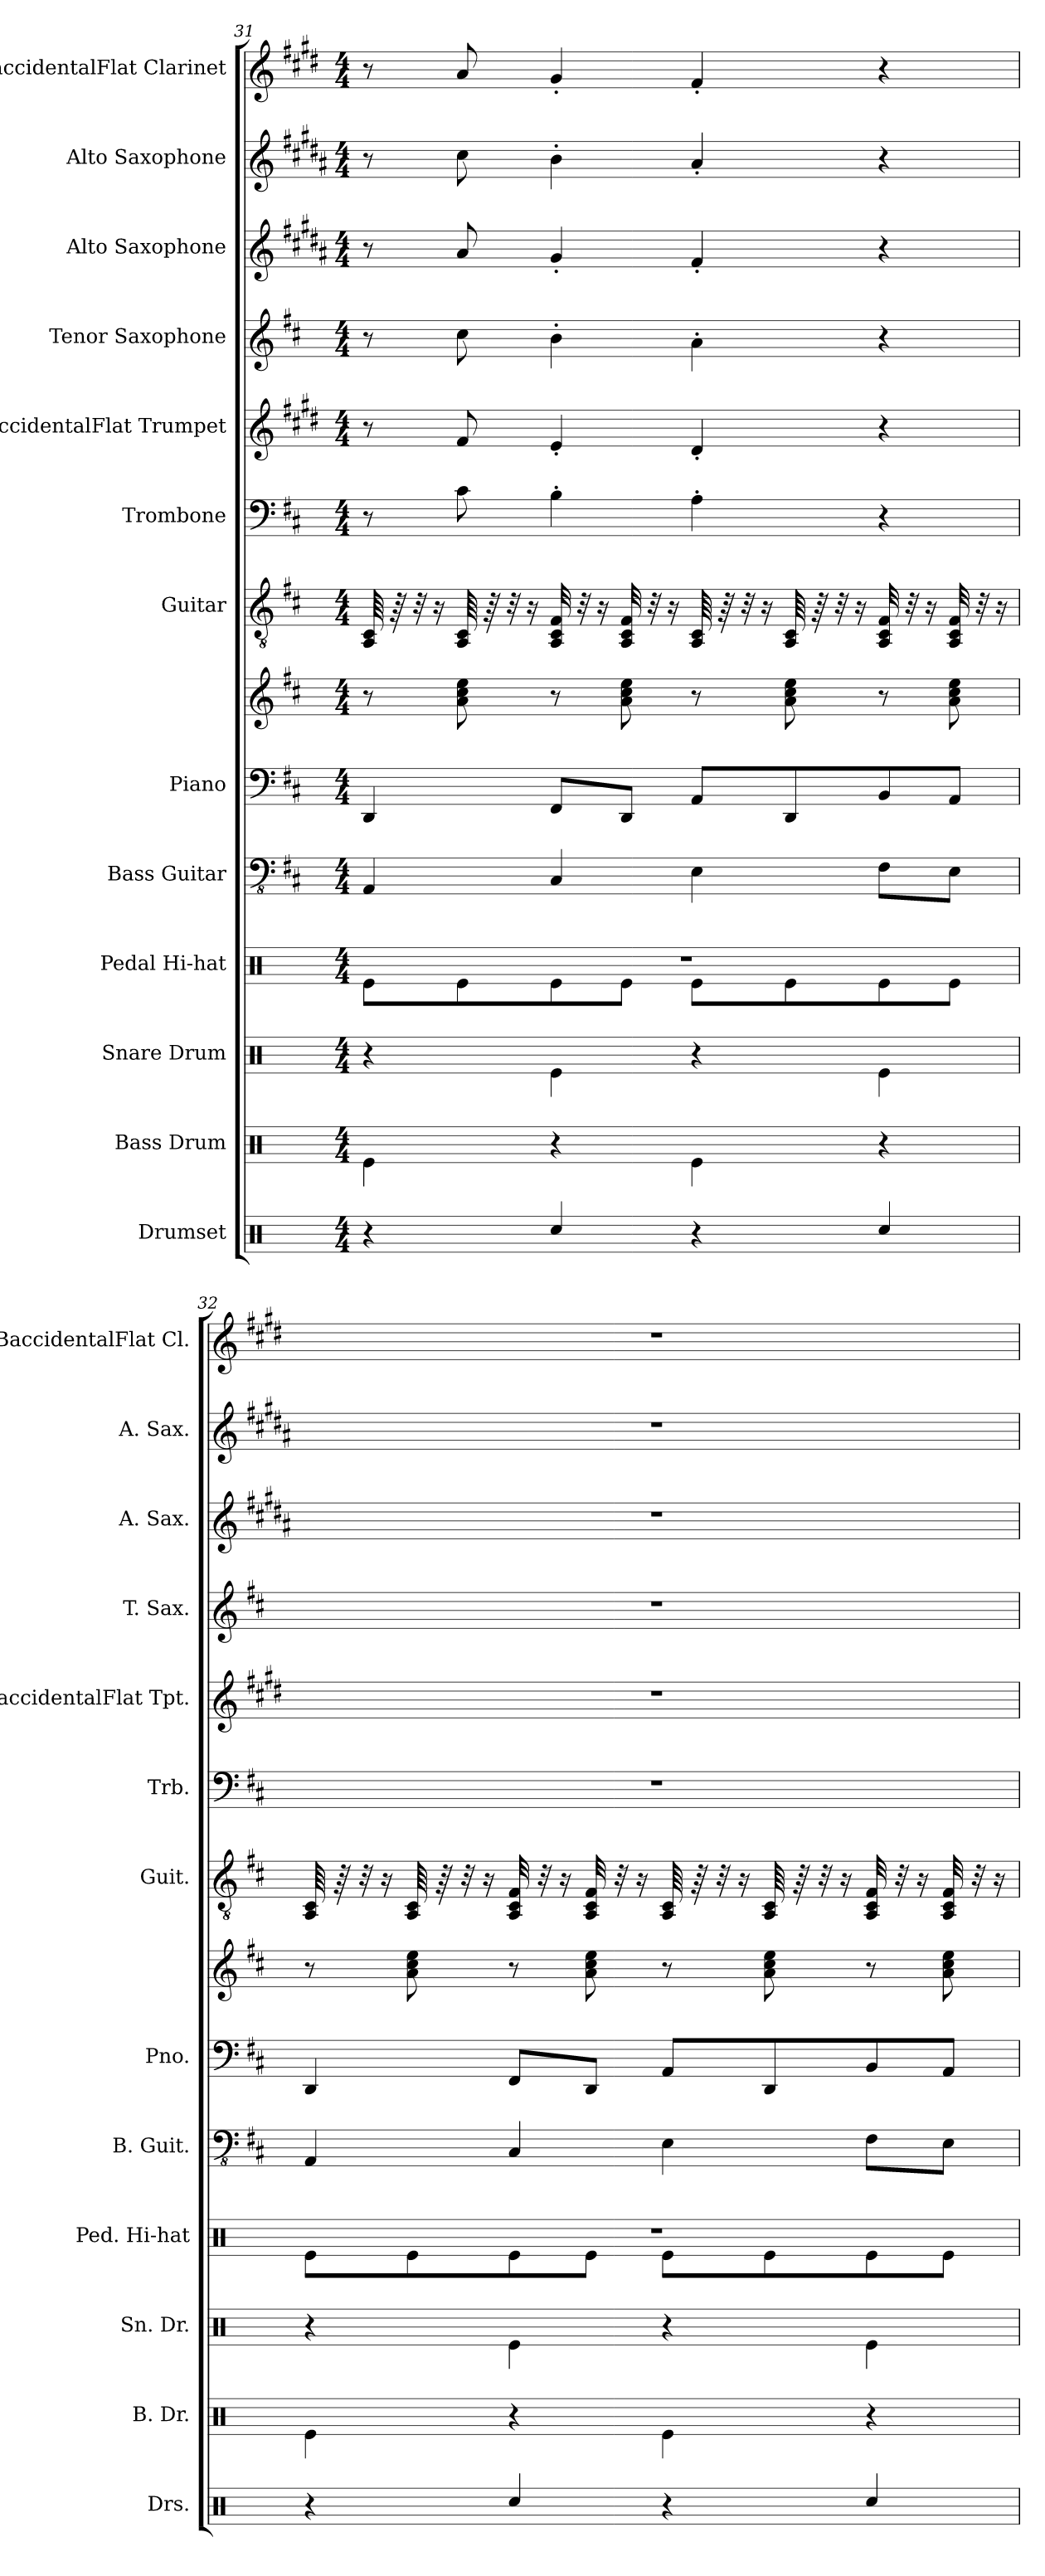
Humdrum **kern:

**kern	**kern	**kern	**kern	**kern	**kern	**kern	**kern	**kern	**kern	**kern	**kern	**kern	**kern
*part13	*part12	*part11	*part10	*part9	*part8	*part8	*part7	*part6	*part5	*part4	*part3	*part2	*part1
*staff14	*staff13	*staff12	*staff11	*staff10	*staff9	*staff8	*staff7	*staff6	*staff5	*staff4	*staff3	*staff2	*staff1
*I"Drumset	*I"Bass Drum	*I"Snare Drum	*I"Pedal Hi-hat	*I"Bass Guitar	*I"Piano	*	*I"Guitar	*I"Trombone	*I"BaccidentalFlat Trumpet	*I"Tenor Saxophone	*I"Alto Saxophone	*I"Alto Saxophone	*I"BaccidentalFlat Clarinet
*I'Drs.	*I'B. Dr.	*I'Sn. Dr.	*I'Ped. Hi-hat	*I'B. Guit.	*I'Pno.	*	*I'Guit.	*I'Trb.	*I'BaccidentalFlat Tpt.	*I'T. Sax.	*I'A. Sax.	*I'A. Sax.	*I'BaccidentalFlat Cl.
!!LO:PB:g=z
*clefX	*clefX	*clefX	*clefX	*clefFv4	*clefF4	*clefG2	*clefGv2	*clefF4	*clefG2	*clefG2	*clefG2	*clefG2	*clefG2
*	*	*	*	*	*	*	*	*	*ITrd1c2	*ITrd8c14	*ITrd5c9	*ITrd5c9	*ITrd1c2
*k[]	*k[]	*k[]	*k[]	*k[f#c#]	*k[f#c#]	*k[f#c#]	*k[f#c#]	*k[f#c#]	*k[f#c#]	*k[f#c#]	*k[f#c#]	*k[f#c#]	*k[f#c#]
*M4/4	*M4/4	*M4/4	*M4/4	*M4/4	*M4/4	*M4/4	*M4/4	*M4/4	*M4/4	*M4/4	*M4/4	*M4/4	*M4/4
=31	=31	=31	=31	=31	=31	=31	=31	=31	=31	=31	=31	=31	=31
*	*	*	*^	*	*	*	*	*	*	*	*	*	*
4r	4Re\	4r	1r	8Re\L	4AAA/	4DD/	8r	64AA/ 64C#/	8r	8r	8r	8r	8r	8r
.	.	.	.	.	.	.	.	64r	.	.	.	.	.	.
.	.	.	.	.	.	.	.	32r	.	.	.	.	.	.
.	.	.	.	.	.	.	.	16r	.	.	.	.	.	.
.	.	.	.	8Re\	.	.	8a\ 8cc#\ 8ee\	64AA/ 64C#/	8c#\	8e/	8c#\	8c#/	8e\	8g/
.	.	.	.	.	.	.	.	64r	.	.	.	.	.	.
.	.	.	.	.	.	.	.	32r	.	.	.	.	.	.
.	.	.	.	.	.	.	.	16r	.	.	.	.	.	.
4Rcc/	4r	4Re\	.	8Re\	4CC#/	8FF#/L	8r	32AA/ 32C#/ 32F#/	4B'\	4d'/	4B'\	4B'/	4d'\	4f#'/
.	.	.	.	.	.	.	.	32r	.	.	.	.	.	.
.	.	.	.	.	.	.	.	16r	.	.	.	.	.	.
.	.	.	.	8Re\J	.	8DD/J	8a\ 8cc#\ 8ee\	32AA/ 32C#/ 32F#/	.	.	.	.	.	.
.	.	.	.	.	.	.	.	32r	.	.	.	.	.	.
.	.	.	.	.	.	.	.	16r	.	.	.	.	.	.
4r	4Re\	4r	.	8Re\L	4EE\	8AA/L	8r	64AA/ 64C#/	4A'\	4c#'/	4A'\	4A'/	4c#'/	4e'/
.	.	.	.	.	.	.	.	64r	.	.	.	.	.	.
.	.	.	.	.	.	.	.	32r	.	.	.	.	.	.
.	.	.	.	.	.	.	.	16r	.	.	.	.	.	.
.	.	.	.	8Re\	.	8DD/	8a\ 8cc#\ 8ee\	64AA/ 64C#/	.	.	.	.	.	.
.	.	.	.	.	.	.	.	64r	.	.	.	.	.	.
.	.	.	.	.	.	.	.	32r	.	.	.	.	.	.
.	.	.	.	.	.	.	.	16r	.	.	.	.	.	.
4Rcc/	4r	4Re\	.	8Re\	8FF#\L	8BB/	8r	32AA/ 32C#/ 32F#/	4r	4r	4r	4r	4r	4r
.	.	.	.	.	.	.	.	32r	.	.	.	.	.	.
.	.	.	.	.	.	.	.	16r	.	.	.	.	.	.
.	.	.	.	8Re\J	8EE\J	8AA/J	8a\ 8cc#\ 8ee\	32AA/ 32C#/ 32F#/	.	.	.	.	.	.
.	.	.	.	.	.	.	.	32r	.	.	.	.	.	.
.	.	.	.	.	.	.	.	16r	.	.	.	.	.	.
!!LO:PB:g=z
=32	=32	=32	=32	=32	=32	=32	=32	=32	=32	=32	=32	=32	=32	=32
4r	4Re\	4r	1r	8Re\L	4AAA/	4DD/	8r	64AA/ 64C#/	1r	1r	1r	1r	1r	1r
.	.	.	.	.	.	.	.	64r	.	.	.	.	.	.
.	.	.	.	.	.	.	.	32r	.	.	.	.	.	.
.	.	.	.	.	.	.	.	16r	.	.	.	.	.	.
.	.	.	.	8Re\	.	.	8a\ 8cc#\ 8ee\	64AA/ 64C#/	.	.	.	.	.	.
.	.	.	.	.	.	.	.	64r	.	.	.	.	.	.
.	.	.	.	.	.	.	.	32r	.	.	.	.	.	.
.	.	.	.	.	.	.	.	16r	.	.	.	.	.	.
4Rcc/	4r	4Re\	.	8Re\	4CC#/	8FF#/L	8r	32AA/ 32C#/ 32F#/	.	.	.	.	.	.
.	.	.	.	.	.	.	.	32r	.	.	.	.	.	.
.	.	.	.	.	.	.	.	16r	.	.	.	.	.	.
.	.	.	.	8Re\J	.	8DD/J	8a\ 8cc#\ 8ee\	32AA/ 32C#/ 32F#/	.	.	.	.	.	.
.	.	.	.	.	.	.	.	32r	.	.	.	.	.	.
.	.	.	.	.	.	.	.	16r	.	.	.	.	.	.
4r	4Re\	4r	.	8Re\L	4EE\	8AA/L	8r	64AA/ 64C#/	.	.	.	.	.	.
.	.	.	.	.	.	.	.	64r	.	.	.	.	.	.
.	.	.	.	.	.	.	.	32r	.	.	.	.	.	.
.	.	.	.	.	.	.	.	16r	.	.	.	.	.	.
.	.	.	.	8Re\	.	8DD/	8a\ 8cc#\ 8ee\	64AA/ 64C#/	.	.	.	.	.	.
.	.	.	.	.	.	.	.	64r	.	.	.	.	.	.
.	.	.	.	.	.	.	.	32r	.	.	.	.	.	.
.	.	.	.	.	.	.	.	16r	.	.	.	.	.	.
4Rcc/	4r	4Re\	.	8Re\	8FF#\L	8BB/	8r	32AA/ 32C#/ 32F#/	.	.	.	.	.	.
.	.	.	.	.	.	.	.	32r	.	.	.	.	.	.
.	.	.	.	.	.	.	.	16r	.	.	.	.	.	.
.	.	.	.	8Re\J	8EE\J	8AA/J	8a\ 8cc#\ 8ee\	32AA/ 32C#/ 32F#/	.	.	.	.	.	.
.	.	.	.	.	.	.	.	32r	.	.	.	.	.	.
.	.	.	.	.	.	.	.	16r	.	.	.	.	.	.
*	*	*	*v	*v	*	*	*	*	*	*	*	*	*	*
=	=	=	=	=	=	=	=	=	=	=	=	=	=
*-	*-	*-	*-	*-	*-	*-	*-	*-	*-	*-	*-	*-	*-
